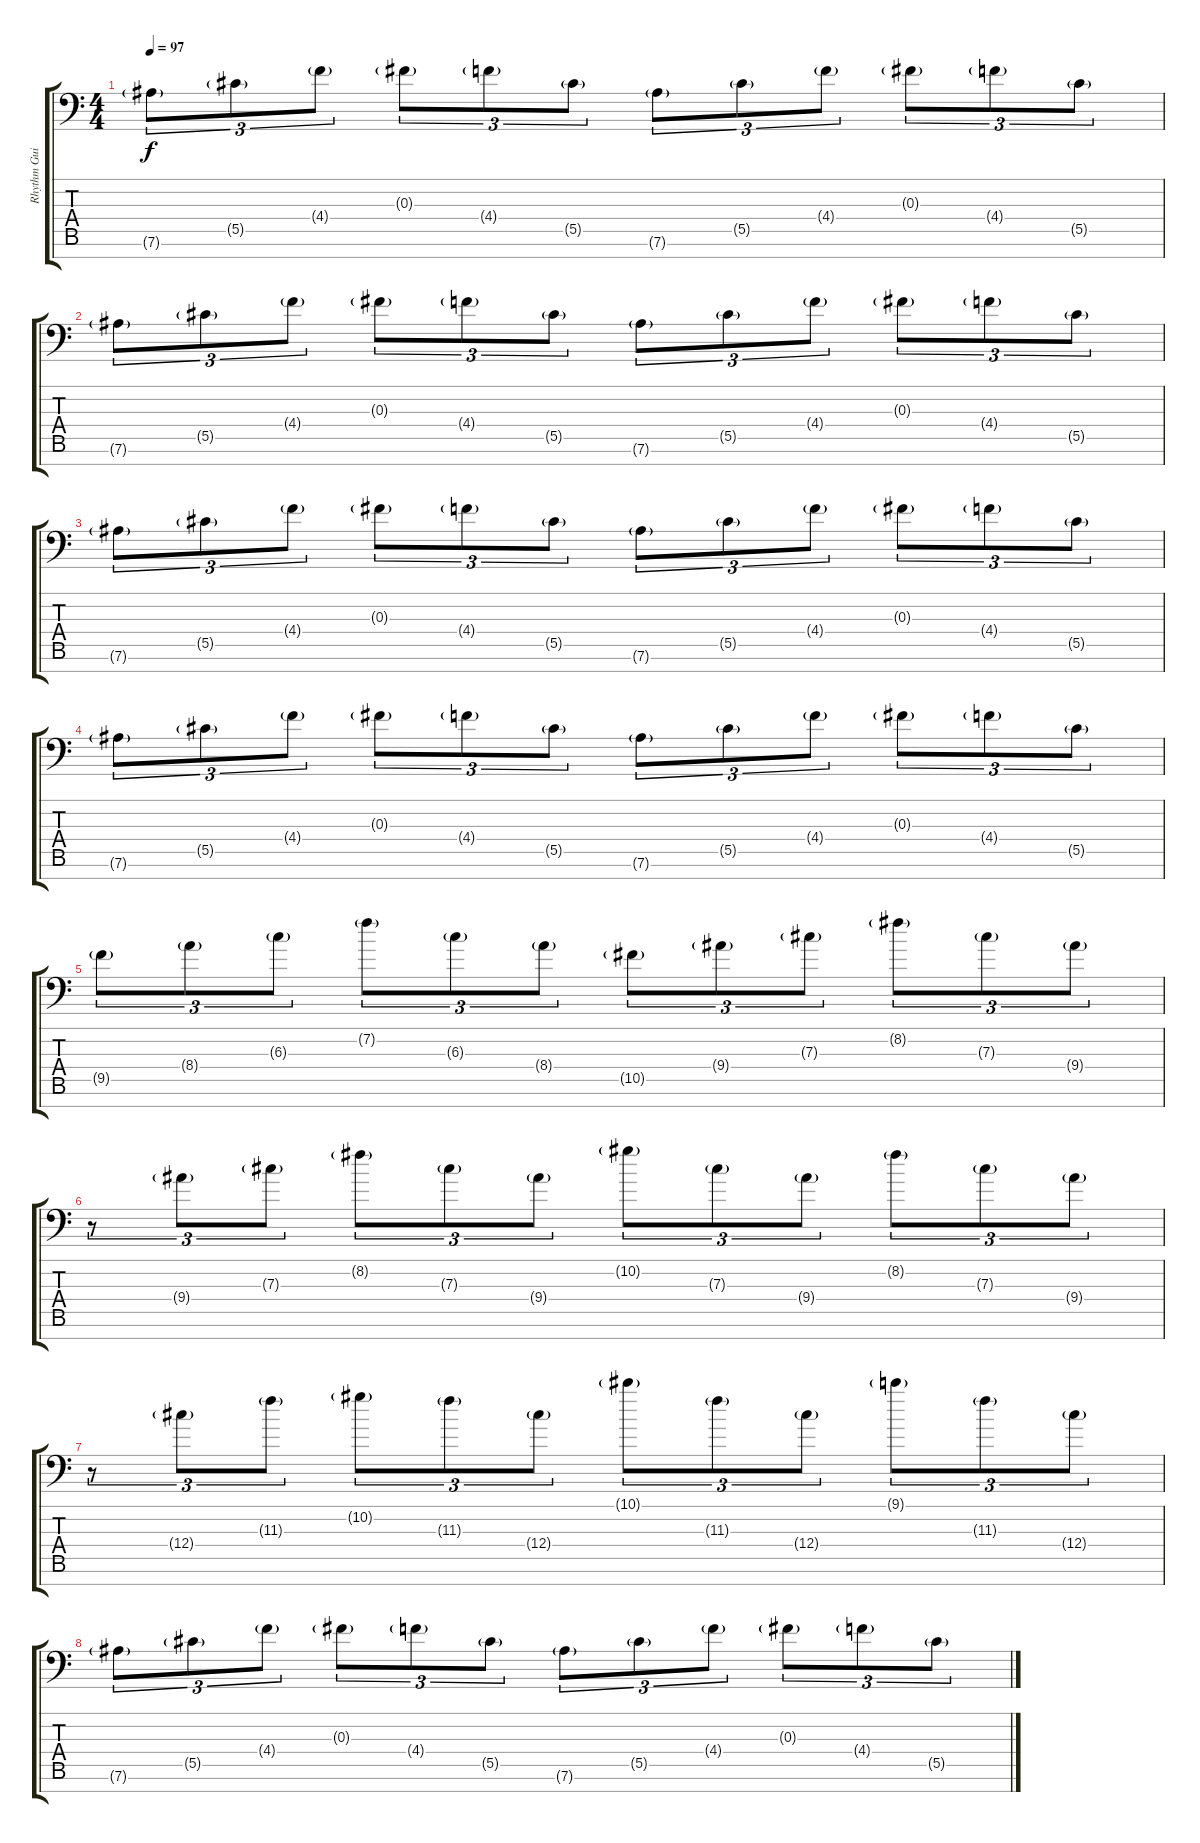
\track ("Rhythm Guitar Left" "Rhythm Gui") {instrument distortionguitar}
\staff {score tabs}
\tuning (Eb4 Bb3 Gb3 Db3 Ab2 Eb2 Bb1) {hide}
\ts (4 4)
\tempo 97
\clef f4
\ks c
7.6{g}.8{tu (3 2) dy f} 5.5{g}.8{tu (3 2)} 4.4{g}.8{tu (3 2)} 0.3{g}.8{tu (3 2)} 4.4{g}.8{tu (3 2)} 5.5{g}.8{tu (3 2)} 7.6{g}.8{tu (3 2)} 5.5{g}.8{tu (3 2)} 4.4{g}.8{tu (3 2)} 0.3{g}.8{tu (3 2)} 4.4{g}.8{tu (3 2)} 5.5{g}.8{tu (3 2)} |
7.6{g}.8{tu (3 2)} 5.5{g}.8{tu (3 2)} 4.4{g}.8{tu (3 2)} 0.3{g}.8{tu (3 2)} 4.4{g}.8{tu (3 2)} 5.5{g}.8{tu (3 2)} 7.6{g}.8{tu (3 2)} 5.5{g}.8{tu (3 2)} 4.4{g}.8{tu (3 2)} 0.3{g}.8{tu (3 2)} 4.4{g}.8{tu (3 2)} 5.5{g}.8{tu (3 2)} |
7.6{g}.8{tu (3 2)} 5.5{g}.8{tu (3 2)} 4.4{g}.8{tu (3 2)} 0.3{g}.8{tu (3 2)} 4.4{g}.8{tu (3 2)} 5.5{g}.8{tu (3 2)} 7.6{g}.8{tu (3 2)} 5.5{g}.8{tu (3 2)} 4.4{g}.8{tu (3 2)} 0.3{g}.8{tu (3 2)} 4.4{g}.8{tu (3 2)} 5.5{g}.8{tu (3 2)} |
7.6{g}.8{tu (3 2)} 5.5{g}.8{tu (3 2)} 4.4{g}.8{tu (3 2)} 0.3{g}.8{tu (3 2)} 4.4{g}.8{tu (3 2)} 5.5{g}.8{tu (3 2)} 7.6{g}.8{tu (3 2)} 5.5{g}.8{tu (3 2)} 4.4{g}.8{tu (3 2)} 0.3{g}.8{tu (3 2)} 4.4{g}.8{tu (3 2)} 5.5{g}.8{tu (3 2)} |
9.5{g}.8{tu (3 2)} 8.4{g}.8{tu (3 2)} 6.3{g}.8{tu (3 2)} 7.2{g}.8{tu (3 2)} 6.3{g}.8{tu (3 2)} 8.4{g}.8{tu (3 2)} 10.5{g}.8{tu (3 2)} 9.4{g}.8{tu (3 2)} 7.3{g}.8{tu (3 2)} 8.2{g}.8{tu (3 2)} 7.3{g}.8{tu (3 2)} 9.4{g}.8{tu (3 2)} |
r.8{tu (3 2)} 9.4{g}.8{tu (3 2)} 7.3{g}.8{tu (3 2)} 8.2{g}.8{tu (3 2)} 7.3{g}.8{tu (3 2)} 9.4{g}.8{tu (3 2)} 10.2{g}.8{tu (3 2)} 7.3{g}.8{tu (3 2)} 9.4{g}.8{tu (3 2)} 8.2{g}.8{tu (3 2)} 7.3{g}.8{tu (3 2)} 9.4{g}.8{tu (3 2)} |
r.8{tu (3 2)} 12.4{g}.8{tu (3 2)} 11.3{g}.8{tu (3 2)} 10.2{g}.8{tu (3 2)} 11.3{g}.8{tu (3 2)} 12.4{g}.8{tu (3 2)} 10.1{g}.8{tu (3 2)} 11.3{g}.8{tu (3 2)} 12.4{g}.8{tu (3 2)} 9.1{g}.8{tu (3 2)} 11.3{g}.8{tu (3 2)} 12.4{g}.8{tu (3 2)} |
7.6{g}.8{tu (3 2)} 5.5{g}.8{tu (3 2)} 4.4{g}.8{tu (3 2)} 0.3{g}.8{tu (3 2)} 4.4{g}.8{tu (3 2)} 5.5{g}.8{tu (3 2)} 7.6{g}.8{tu (3 2)} 5.5{g}.8{tu (3 2)} 4.4{g}.8{tu (3 2)} 0.3{g}.8{tu (3 2)} 4.4{g}.8{tu (3 2)} 5.5{g}.8{tu (3 2)}
